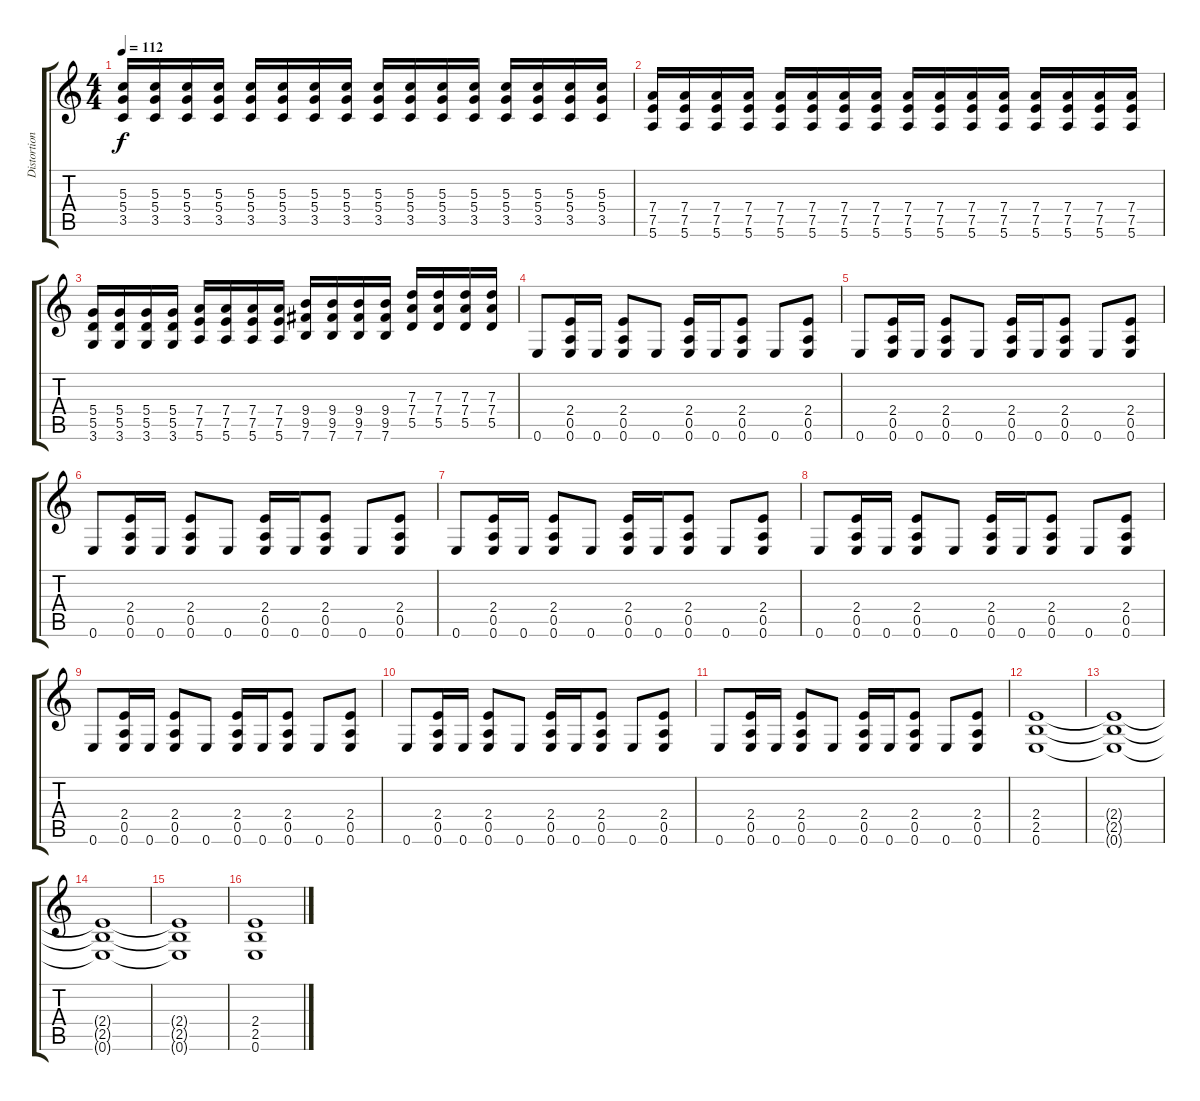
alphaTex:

\track ("Distortion Guitar" "Distortion") {instrument overdrivenguitar}
\staff {score tabs}
\tuning (E4 B3 G3 D3 A2 E2) {hide}
\ts (4 4)
\tempo 112
\clef g2
\ks c
(5.3 5.4 3.5).16{dy f} (5.3 5.4 3.5).16 (5.3 5.4 3.5).16 (5.3 5.4 3.5).16 (5.3 5.4 3.5).16 (5.3 5.4 3.5).16 (5.3 5.4 3.5).16 (5.3 5.4 3.5).16 (5.3 5.4 3.5).16 (5.3 5.4 3.5).16 (5.3 5.4 3.5).16 (5.3 5.4 3.5).16 (5.3 5.4 3.5).16 (5.3 5.4 3.5).16 (5.3 5.4 3.5).16 (5.3 5.4 3.5).16 |
(7.4 7.5 5.6).16 (7.4 7.5 5.6).16 (7.4 7.5 5.6).16 (7.4 7.5 5.6).16 (7.4 7.5 5.6).16 (7.4 7.5 5.6).16 (7.4 7.5 5.6).16 (7.4 7.5 5.6).16 (7.4 7.5 5.6).16 (7.4 7.5 5.6).16 (7.4 7.5 5.6).16 (7.4 7.5 5.6).16 (7.4 7.5 5.6).16 (7.4 7.5 5.6).16 (7.4 7.5 5.6).16 (7.4 7.5 5.6).16 |
(5.4 5.5 3.6).16 (5.4 5.5 3.6).16 (5.4 5.5 3.6).16 (5.4 5.5 3.6).16 (7.4 7.5 5.6).16 (7.4 7.5 5.6).16 (7.4 7.5 5.6).16 (7.4 7.5 5.6).16 (9.4 9.5 7.6).16 (9.4 9.5 7.6).16 (9.4 9.5 7.6).16 (9.4 9.5 7.6).16 (7.3 7.4 5.5).16 (7.3 7.4 5.5).16 (7.3 7.4 5.5).16 (7.3 7.4 5.5).16 |
0.6.8 (2.4 0.5 0.6).16 0.6.16 (2.4 0.5 0.6).8 0.6.8 (2.4 0.5 0.6).16 0.6.16 (2.4 0.5 0.6).8 0.6.8 (2.4 0.5 0.6).8 |
0.6.8 (2.4 0.5 0.6).16 0.6.16 (2.4 0.5 0.6).8 0.6.8 (2.4 0.5 0.6).16 0.6.16 (2.4 0.5 0.6).8 0.6.8 (2.4 0.5 0.6).8 |
0.6.8 (2.4 0.5 0.6).16 0.6.16 (2.4 0.5 0.6).8 0.6.8 (2.4 0.5 0.6).16 0.6.16 (2.4 0.5 0.6).8 0.6.8 (2.4 0.5 0.6).8 |
0.6.8 (2.4 0.5 0.6).16 0.6.16 (2.4 0.5 0.6).8 0.6.8 (2.4 0.5 0.6).16 0.6.16 (2.4 0.5 0.6).8 0.6.8 (2.4 0.5 0.6).8 |
0.6.8 (2.4 0.5 0.6).16 0.6.16 (2.4 0.5 0.6).8 0.6.8 (2.4 0.5 0.6).16 0.6.16 (2.4 0.5 0.6).8 0.6.8 (2.4 0.5 0.6).8 |
0.6.8 (2.4 0.5 0.6).16 0.6.16 (2.4 0.5 0.6).8 0.6.8 (2.4 0.5 0.6).16 0.6.16 (2.4 0.5 0.6).8 0.6.8 (2.4 0.5 0.6).8 |
0.6.8 (2.4 0.5 0.6).16 0.6.16 (2.4 0.5 0.6).8 0.6.8 (2.4 0.5 0.6).16 0.6.16 (2.4 0.5 0.6).8 0.6.8 (2.4 0.5 0.6).8 |
0.6.8 (2.4 0.5 0.6).16 0.6.16 (2.4 0.5 0.6).8 0.6.8 (2.4 0.5 0.6).16 0.6.16 (2.4 0.5 0.6).8 0.6.8 (2.4 0.5 0.6).8 |
(2.4 2.5 0.6).1 |
(2.4{t} 2.5{t} 0.6{t}).1 |
(2.4{t} 2.5{t} 0.6{t}).1 |
(2.4{t} 2.5{t} 0.6{t}).1 |
(2.4 2.5 0.6).1
